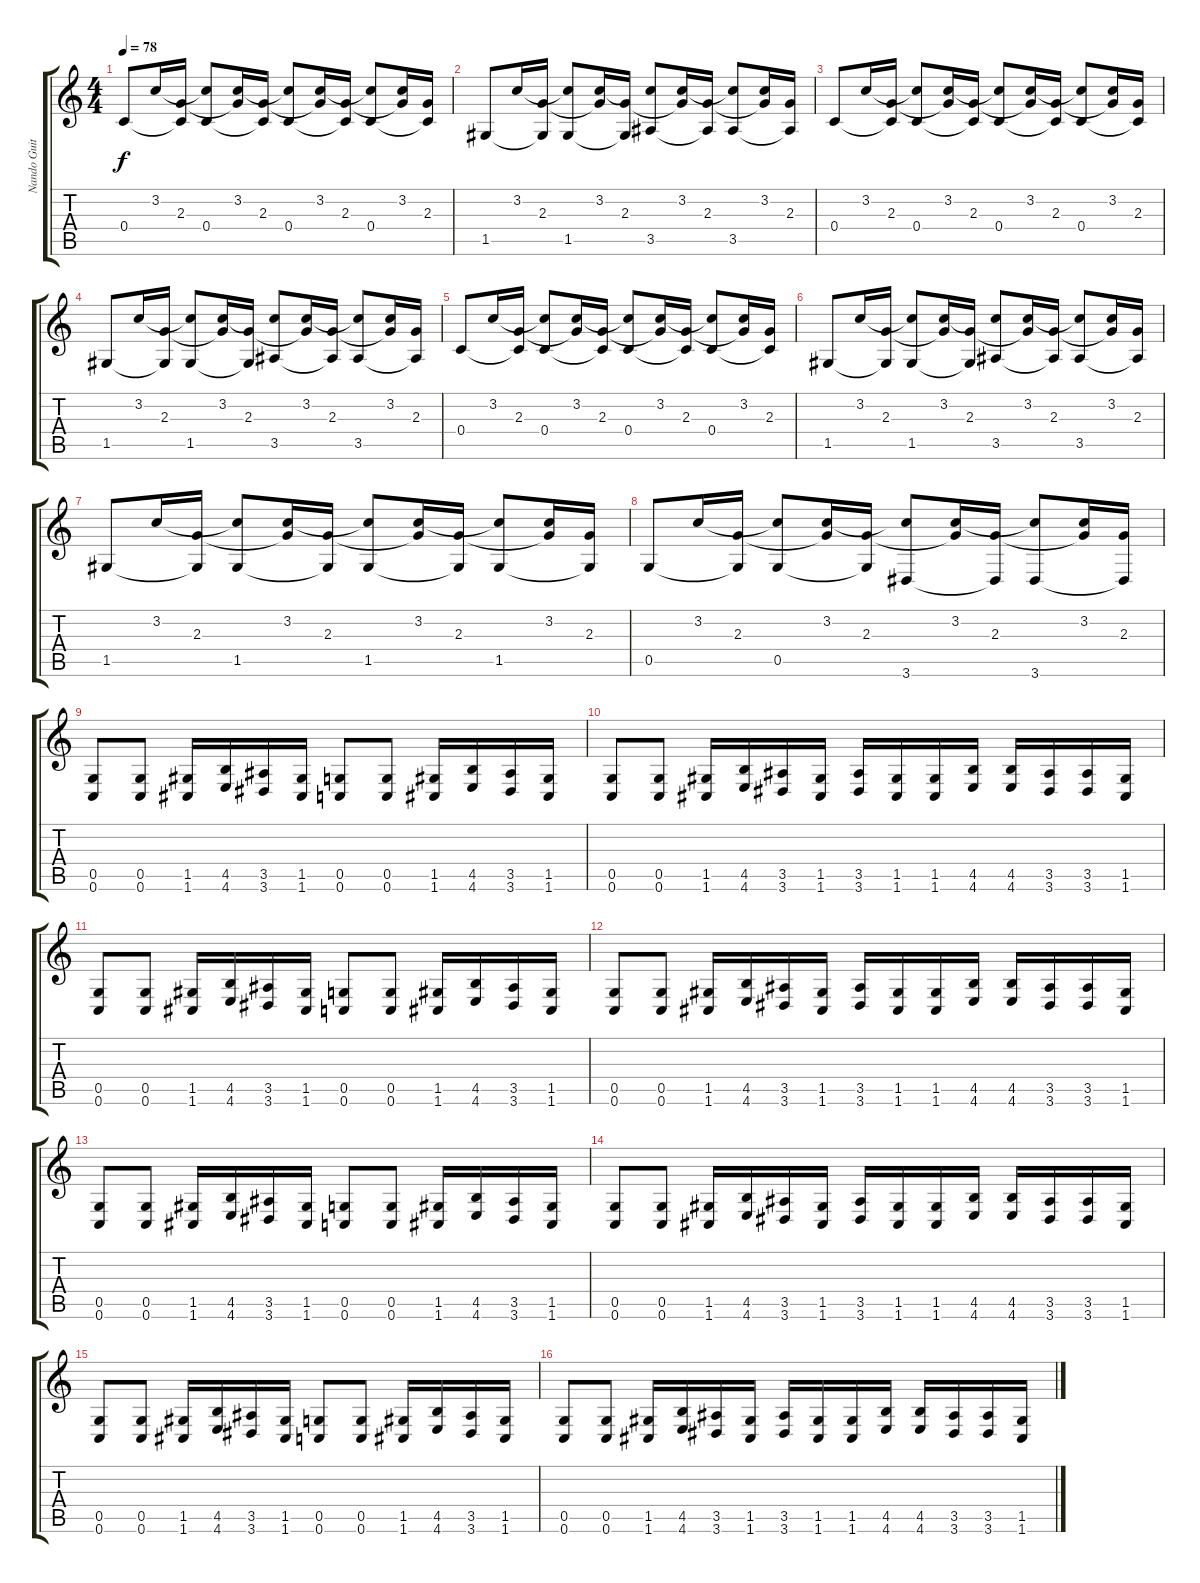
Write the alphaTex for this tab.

\track ("Nando Guitar 2" "Nando Guit") {instrument overdrivenguitar}
\staff {score tabs}
\tuning (D4 A3 F3 C3 G2 C2) {hide}
\ts (4 4)
\tempo 78
\clef g2
\ks c
0.4.8{dy f instrument electricguitarjazz} 3.2.16 (2.3 0.4{t}).16 (3.2{t} 0.4).8 (3.2 2.3{t}).16 (2.3 0.4{t}).16 (3.2{t} 0.4).8 (3.2 2.3{t}).16 (2.3 0.4{t}).16 (3.2{t} 0.4).8 (3.2 2.3{t}).16 (2.3 0.4{t}).16 |
1.5.8 3.2.16 (2.3 1.5{t}).16 (3.2{t} 1.5).8 (3.2 2.3{t}).16 (2.3 1.5{t}).16 (3.2{t} 3.5).8 (3.2 2.3{t}).16 (2.3 3.5{t}).16 (3.2{t} 3.5).8 (3.2 2.3{t}).16 (2.3 3.5{t}).16 |
0.4.8 3.2.16 (2.3 0.4{t}).16 (3.2{t} 0.4).8 (3.2 2.3{t}).16 (2.3 0.4{t}).16 (3.2{t} 0.4).8 (3.2 2.3{t}).16 (2.3 0.4{t}).16 (3.2{t} 0.4).8 (3.2 2.3{t}).16 (2.3 0.4{t}).16 |
1.5.8 3.2.16 (2.3 1.5{t}).16 (3.2{t} 1.5).8 (3.2 2.3{t}).16 (2.3 1.5{t}).16 (3.2{t} 3.5).8 (3.2 2.3{t}).16 (2.3 3.5{t}).16 (3.2{t} 3.5).8 (3.2 2.3{t}).16 (2.3 3.5{t}).16 |
0.4.8 3.2.16 (2.3 0.4{t}).16 (3.2{t} 0.4).8 (3.2 2.3{t}).16 (2.3 0.4{t}).16 (3.2{t} 0.4).8 (3.2 2.3{t}).16 (2.3 0.4{t}).16 (3.2{t} 0.4).8 (3.2 2.3{t}).16 (2.3 0.4{t}).16 |
1.5.8 3.2.16 (2.3 1.5{t}).16 (3.2{t} 1.5).8 (3.2 2.3{t}).16 (2.3 1.5{t}).16 (3.2{t} 3.5).8 (3.2 2.3{t}).16 (2.3 3.5{t}).16 (3.2{t} 3.5).8 (3.2 2.3{t}).16 (2.3 3.5{t}).16 |
1.5.8 3.2.16 (2.3 1.5{t}).16 (3.2{t} 1.5).8 (3.2 2.3{t}).16 (2.3 1.5{t}).16 (3.2{t} 1.5).8 (3.2 2.3{t}).16 (2.3 1.5{t}).16 (3.2{t} 1.5).8 (3.2 2.3{t}).16 (2.3 1.5{t}).16 |
0.5.8 3.2.16 (2.3 0.5{t}).16 (3.2{t} 0.5).8 (3.2 2.3{t}).16 (2.3 0.5{t}).16 (3.2{t} 3.6).8 (3.2 2.3{t}).16 (2.3 3.6{t}).16 (3.2{t} 3.6).8 (3.2 2.3{t}).16 (2.3 3.6{t}).16 |
(0.5 0.6).8{instrument overdrivenguitar} (0.5 0.6).8 (1.5 1.6).16 (4.5 4.6).16 (3.5 3.6).16 (1.5 1.6).16 (0.5 0.6).8 (0.5 0.6).8 (1.5 1.6).16 (4.5 4.6).16 (3.5 3.6).16 (1.5 1.6).16 |
(0.5 0.6).8 (0.5 0.6).8 (1.5 1.6).16 (4.5 4.6).16 (3.5 3.6).16 (1.5 1.6).16 (3.5 3.6).16 (1.5 1.6).16 (1.5 1.6).16 (4.5 4.6).16 (4.5 4.6).16 (3.5 3.6).16 (3.5 3.6).16 (1.5 1.6).16 |
(0.5 0.6).8 (0.5 0.6).8 (1.5 1.6).16 (4.5 4.6).16 (3.5 3.6).16 (1.5 1.6).16 (0.5 0.6).8 (0.5 0.6).8 (1.5 1.6).16 (4.5 4.6).16 (3.5 3.6).16 (1.5 1.6).16 |
(0.5 0.6).8 (0.5 0.6).8 (1.5 1.6).16 (4.5 4.6).16 (3.5 3.6).16 (1.5 1.6).16 (3.5 3.6).16 (1.5 1.6).16 (1.5 1.6).16 (4.5 4.6).16 (4.5 4.6).16 (3.5 3.6).16 (3.5 3.6).16 (1.5 1.6).16 |
(0.5 0.6).8 (0.5 0.6).8 (1.5 1.6).16 (4.5 4.6).16 (3.5 3.6).16 (1.5 1.6).16 (0.5 0.6).8 (0.5 0.6).8 (1.5 1.6).16 (4.5 4.6).16 (3.5 3.6).16 (1.5 1.6).16 |
(0.5 0.6).8 (0.5 0.6).8 (1.5 1.6).16 (4.5 4.6).16 (3.5 3.6).16 (1.5 1.6).16 (3.5 3.6).16 (1.5 1.6).16 (1.5 1.6).16 (4.5 4.6).16 (4.5 4.6).16 (3.5 3.6).16 (3.5 3.6).16 (1.5 1.6).16 |
(0.5 0.6).8 (0.5 0.6).8 (1.5 1.6).16 (4.5 4.6).16 (3.5 3.6).16 (1.5 1.6).16 (0.5 0.6).8 (0.5 0.6).8 (1.5 1.6).16 (4.5 4.6).16 (3.5 3.6).16 (1.5 1.6).16 |
(0.5 0.6).8 (0.5 0.6).8 (1.5 1.6).16 (4.5 4.6).16 (3.5 3.6).16 (1.5 1.6).16 (3.5 3.6).16 (1.5 1.6).16 (1.5 1.6).16 (4.5 4.6).16 (4.5 4.6).16 (3.5 3.6).16 (3.5 3.6).16 (1.5 1.6).16
